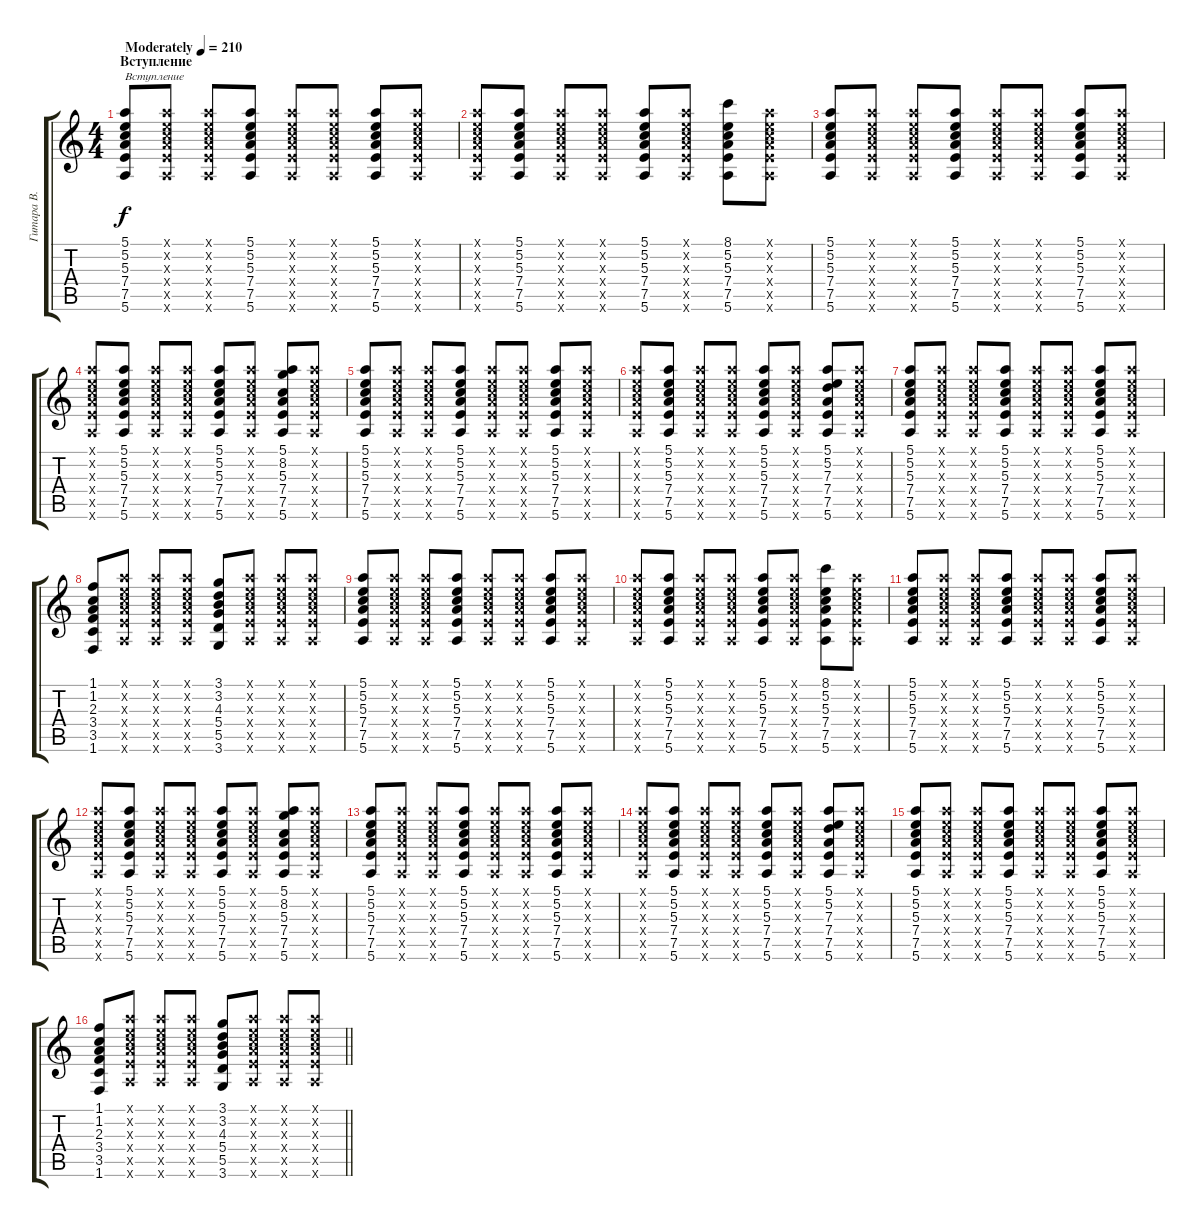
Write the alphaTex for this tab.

\track ("Гитара В. Цоя" "Гитара В. ") {instrument acousticguitarsteel}
\staff {score tabs}
\tuning (E4 B3 G3 D3 A2 E2) {hide}
\ts (4 4)
\section ("" "Вступление")
\tempo (210 "Moderately")
\clef g2
\ks c
(5.1 5.2 5.3 7.4 7.5 5.6).8{txt "Вступление" dy f instrument acousticguitarsteel} (5.1{x} 5.2{x} 5.3{x} 7.4{x} 7.5{x} 5.6{x}).8 (5.1{x} 5.2{x} 5.3{x} 7.4{x} 7.5{x} 5.6{x}).8 (5.1 5.2 5.3 7.4 7.5 5.6).8 (5.1{x} 5.2{x} 5.3{x} 7.4{x} 7.5{x} 5.6{x}).8 (5.1{x} 5.2{x} 5.3{x} 7.4{x} 7.5{x} 5.6{x}).8 (5.1 5.2 5.3 7.4 7.5 5.6).8 (5.1{x} 5.2{x} 5.3{x} 7.4{x} 7.5{x} 5.6{x}).8 |
(5.1{x} 5.2{x} 5.3{x} 7.4{x} 7.5{x} 5.6{x}).8 (5.1 5.2 5.3 7.4 7.5 5.6).8 (5.1{x} 5.2{x} 5.3{x} 7.4{x} 7.5{x} 5.6{x}).8 (5.1{x} 5.2{x} 5.3{x} 7.4{x} 7.5{x} 5.6{x}).8 (5.1 5.2 5.3 7.4 7.5 5.6).8 (5.1{x} 5.2{x} 5.3{x} 7.4{x} 7.5{x} 5.6{x}).8 (8.1 5.2 5.3 7.4 7.5 5.6).8 (5.1{x} 5.2{x} 5.3{x} 7.4{x} 7.5{x} 5.6{x}).8 |
(5.1 5.2 5.3 7.4 7.5 5.6).8 (5.1{x} 5.2{x} 5.3{x} 7.4{x} 7.5{x} 5.6{x}).8 (5.1{x} 5.2{x} 5.3{x} 7.4{x} 7.5{x} 5.6{x}).8 (5.1 5.2 5.3 7.4 7.5 5.6).8 (5.1{x} 5.2{x} 5.3{x} 7.4{x} 7.5{x} 5.6{x}).8 (5.1{x} 5.2{x} 5.3{x} 7.4{x} 7.5{x} 5.6{x}).8 (5.1 5.2 5.3 7.4 7.5 5.6).8 (5.1{x} 5.2{x} 5.3{x} 7.4{x} 7.5{x} 5.6{x}).8 |
(5.1{x} 5.2{x} 5.3{x} 7.4{x} 7.5{x} 5.6{x}).8 (5.1 5.2 5.3 7.4 7.5 5.6).8 (5.1{x} 5.2{x} 5.3{x} 7.4{x} 7.5{x} 5.6{x}).8 (5.1{x} 5.2{x} 5.3{x} 7.4{x} 7.5{x} 5.6{x}).8 (5.1 5.2 5.3 7.4 7.5 5.6).8 (5.1{x} 5.2{x} 5.3{x} 7.4{x} 7.5{x} 5.6{x}).8 (5.1 8.2 5.3 7.4 7.5 5.6).8 (5.1{x} 5.2{x} 5.3{x} 7.4{x} 7.5{x} 5.6{x}).8 |
(5.1 5.2 5.3 7.4 7.5 5.6).8 (5.1{x} 5.2{x} 5.3{x} 7.4{x} 7.5{x} 5.6{x}).8 (5.1{x} 5.2{x} 5.3{x} 7.4{x} 7.5{x} 5.6{x}).8 (5.1 5.2 5.3 7.4 7.5 5.6).8 (5.1{x} 5.2{x} 5.3{x} 7.4{x} 7.5{x} 5.6{x}).8 (5.1{x} 5.2{x} 5.3{x} 7.4{x} 7.5{x} 5.6{x}).8 (5.1 5.2 5.3 7.4 7.5 5.6).8 (5.1{x} 5.2{x} 5.3{x} 7.4{x} 7.5{x} 5.6{x}).8 |
(5.1{x} 5.2{x} 5.3{x} 7.4{x} 7.5{x} 5.6{x}).8 (5.1 5.2 5.3 7.4 7.5 5.6).8 (5.1{x} 5.2{x} 5.3{x} 7.4{x} 7.5{x} 5.6{x}).8 (5.1{x} 5.2{x} 5.3{x} 7.4{x} 7.5{x} 5.6{x}).8 (5.1 5.2 5.3 7.4 7.5 5.6).8 (5.1{x} 5.2{x} 5.3{x} 7.4{x} 7.5{x} 5.6{x}).8 (5.1 5.2 7.3 7.4 7.5 5.6).8 (5.1{x} 5.2{x} 5.3{x} 7.4{x} 7.5{x} 5.6{x}).8 |
(5.1 5.2 5.3 7.4 7.5 5.6).8 (5.1{x} 5.2{x} 5.3{x} 7.4{x} 7.5{x} 5.6{x}).8 (5.1{x} 5.2{x} 5.3{x} 7.4{x} 7.5{x} 5.6{x}).8 (5.1 5.2 5.3 7.4 7.5 5.6).8 (5.1{x} 5.2{x} 5.3{x} 7.4{x} 7.5{x} 5.6{x}).8 (5.1{x} 5.2{x} 5.3{x} 7.4{x} 7.5{x} 5.6{x}).8 (5.1 5.2 5.3 7.4 7.5 5.6).8 (5.1{x} 5.2{x} 5.3{x} 7.4{x} 7.5{x} 5.6{x}).8 |
(1.1 1.2 2.3 3.4 3.5 1.6).8 (5.1{x} 5.2{x} 5.3{x} 7.4{x} 7.5{x} 5.6{x}).8 (5.1{x} 5.2{x} 5.3{x} 7.4{x} 7.5{x} 5.6{x}).8 (5.1{x} 5.2{x} 5.3{x} 7.4{x} 7.5{x} 5.6{x}).8 (3.1 3.2 4.3 5.4 5.5 3.6).8 (5.1{x} 5.2{x} 5.3{x} 7.4{x} 7.5{x} 5.6{x}).8 (5.1{x} 5.2{x} 5.3{x} 7.4{x} 7.5{x} 5.6{x}).8 (5.1{x} 5.2{x} 5.3{x} 7.4{x} 7.5{x} 5.6{x}).8 |
(5.1 5.2 5.3 7.4 7.5 5.6).8 (5.1{x} 5.2{x} 5.3{x} 7.4{x} 7.5{x} 5.6{x}).8 (5.1{x} 5.2{x} 5.3{x} 7.4{x} 7.5{x} 5.6{x}).8 (5.1 5.2 5.3 7.4 7.5 5.6).8 (5.1{x} 5.2{x} 5.3{x} 7.4{x} 7.5{x} 5.6{x}).8 (5.1{x} 5.2{x} 5.3{x} 7.4{x} 7.5{x} 5.6{x}).8 (5.1 5.2 5.3 7.4 7.5 5.6).8 (5.1{x} 5.2{x} 5.3{x} 7.4{x} 7.5{x} 5.6{x}).8 |
(5.1{x} 5.2{x} 5.3{x} 7.4{x} 7.5{x} 5.6{x}).8 (5.1 5.2 5.3 7.4 7.5 5.6).8 (5.1{x} 5.2{x} 5.3{x} 7.4{x} 7.5{x} 5.6{x}).8 (5.1{x} 5.2{x} 5.3{x} 7.4{x} 7.5{x} 5.6{x}).8 (5.1 5.2 5.3 7.4 7.5 5.6).8 (5.1{x} 5.2{x} 5.3{x} 7.4{x} 7.5{x} 5.6{x}).8 (8.1 5.2 5.3 7.4 7.5 5.6).8 (5.1{x} 5.2{x} 5.3{x} 7.4{x} 7.5{x} 5.6{x}).8 |
(5.1 5.2 5.3 7.4 7.5 5.6).8 (5.1{x} 5.2{x} 5.3{x} 7.4{x} 7.5{x} 5.6{x}).8 (5.1{x} 5.2{x} 5.3{x} 7.4{x} 7.5{x} 5.6{x}).8 (5.1 5.2 5.3 7.4 7.5 5.6).8 (5.1{x} 5.2{x} 5.3{x} 7.4{x} 7.5{x} 5.6{x}).8 (5.1{x} 5.2{x} 5.3{x} 7.4{x} 7.5{x} 5.6{x}).8 (5.1 5.2 5.3 7.4 7.5 5.6).8 (5.1{x} 5.2{x} 5.3{x} 7.4{x} 7.5{x} 5.6{x}).8 |
(5.1{x} 5.2{x} 5.3{x} 7.4{x} 7.5{x} 5.6{x}).8 (5.1 5.2 5.3 7.4 7.5 5.6).8 (5.1{x} 5.2{x} 5.3{x} 7.4{x} 7.5{x} 5.6{x}).8 (5.1{x} 5.2{x} 5.3{x} 7.4{x} 7.5{x} 5.6{x}).8 (5.1 5.2 5.3 7.4 7.5 5.6).8 (5.1{x} 5.2{x} 5.3{x} 7.4{x} 7.5{x} 5.6{x}).8 (5.1 8.2 5.3 7.4 7.5 5.6).8 (5.1{x} 5.2{x} 5.3{x} 7.4{x} 7.5{x} 5.6{x}).8 |
(5.1 5.2 5.3 7.4 7.5 5.6).8 (5.1{x} 5.2{x} 5.3{x} 7.4{x} 7.5{x} 5.6{x}).8 (5.1{x} 5.2{x} 5.3{x} 7.4{x} 7.5{x} 5.6{x}).8 (5.1 5.2 5.3 7.4 7.5 5.6).8 (5.1{x} 5.2{x} 5.3{x} 7.4{x} 7.5{x} 5.6{x}).8 (5.1{x} 5.2{x} 5.3{x} 7.4{x} 7.5{x} 5.6{x}).8 (5.1 5.2 5.3 7.4 7.5 5.6).8 (5.1{x} 5.2{x} 5.3{x} 7.4{x} 7.5{x} 5.6{x}).8 |
(5.1{x} 5.2{x} 5.3{x} 7.4{x} 7.5{x} 5.6{x}).8 (5.1 5.2 5.3 7.4 7.5 5.6).8 (5.1{x} 5.2{x} 5.3{x} 7.4{x} 7.5{x} 5.6{x}).8 (5.1{x} 5.2{x} 5.3{x} 7.4{x} 7.5{x} 5.6{x}).8 (5.1 5.2 5.3 7.4 7.5 5.6).8 (5.1{x} 5.2{x} 5.3{x} 7.4{x} 7.5{x} 5.6{x}).8 (5.1 5.2 7.3 7.4 7.5 5.6).8 (5.1{x} 5.2{x} 5.3{x} 7.4{x} 7.5{x} 5.6{x}).8 |
(5.1 5.2 5.3 7.4 7.5 5.6).8 (5.1{x} 5.2{x} 5.3{x} 7.4{x} 7.5{x} 5.6{x}).8 (5.1{x} 5.2{x} 5.3{x} 7.4{x} 7.5{x} 5.6{x}).8 (5.1 5.2 5.3 7.4 7.5 5.6).8 (5.1{x} 5.2{x} 5.3{x} 7.4{x} 7.5{x} 5.6{x}).8 (5.1{x} 5.2{x} 5.3{x} 7.4{x} 7.5{x} 5.6{x}).8 (5.1 5.2 5.3 7.4 7.5 5.6).8 (5.1{x} 5.2{x} 5.3{x} 7.4{x} 7.5{x} 5.6{x}).8 |
\barLineRight lightlight
(1.1 1.2 2.3 3.4 3.5 1.6).8 (5.1{x} 5.2{x} 5.3{x} 7.4{x} 7.5{x} 5.6{x}).8 (5.1{x} 5.2{x} 5.3{x} 7.4{x} 7.5{x} 5.6{x}).8 (5.1{x} 5.2{x} 5.3{x} 7.4{x} 7.5{x} 5.6{x}).8 (3.1 3.2 4.3 5.4 5.5 3.6).8 (5.1{x} 5.2{x} 5.3{x} 7.4{x} 7.5{x} 5.6{x}).8 (5.1{x} 5.2{x} 5.3{x} 7.4{x} 7.5{x} 5.6{x}).8 (5.1{x} 5.2{x} 5.3{x} 7.4{x} 7.5{x} 5.6{x}).8
